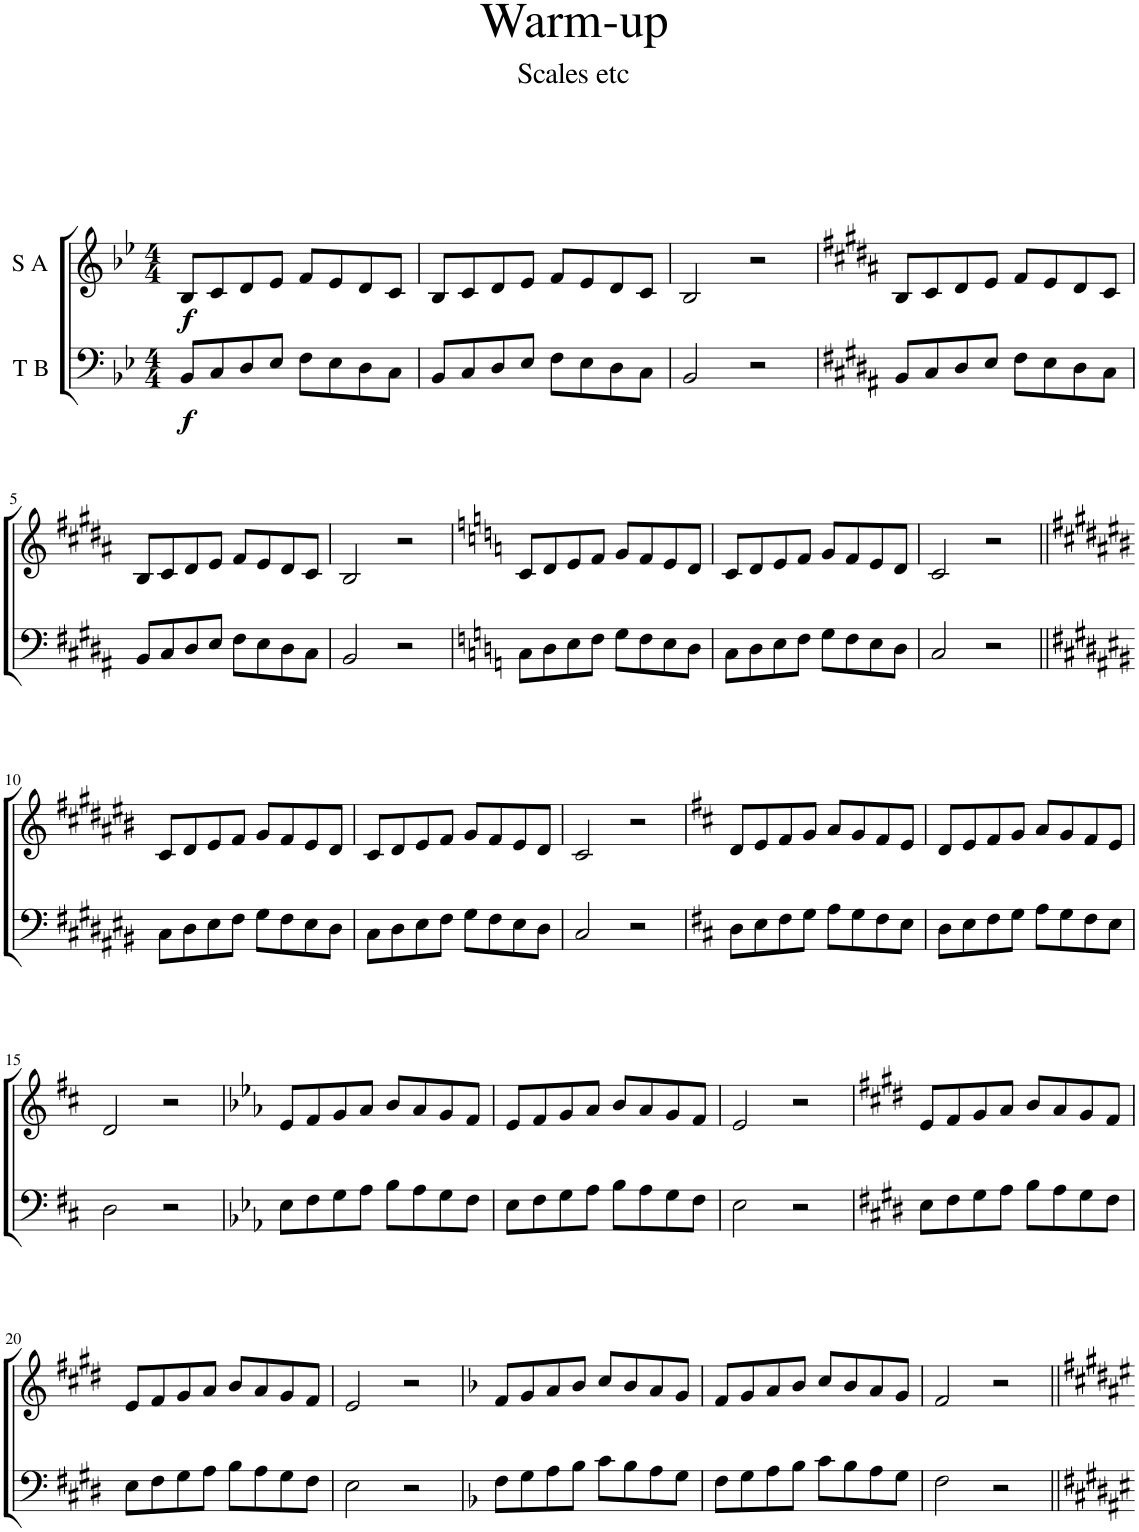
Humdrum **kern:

**kern	**dynam	**kern	**dynam
*part2	*part2	*part1	*part1
*staff2	*staff2	*staff1	*staff1
*I"T B	*	*I"S A	*
*clefF4	*	*clefG2	*
*k[b-e-]	*	*k[b-e-]	*
*M4/4	*	*M4/4	*
=1	=1	=1	=1
!	!LO:DY:b	!	!LO:DY:b
8BB-/L	f	8B-/L	f
8C/	.	8c/	.
8D/	.	8d/	.
8E-/J	.	8e-/J	.
8F\L	.	8f/L	.
8E-\	.	8e-/	.
8D\	.	8d/	.
8C\J	.	8c/J	.
=2	=2	=2	=2
8BB-/L	.	8B-/L	.
8C/	.	8c/	.
8D/	.	8d/	.
8E-/J	.	8e-/J	.
8F\L	.	8f/L	.
8E-\	.	8e-/	.
8D\	.	8d/	.
8C\J	.	8c/J	.
=3	=3	=3	=3
2BB-/	.	2B-/	.
2r	.	2r	.
=4	=4	=4	=4
*k[f#c#g#d#a#]	*	*k[f#c#g#d#a#]	*
8BB/L	.	8B/L	.
8C#/	.	8c#/	.
8D#/	.	8d#/	.
8E/J	.	8e/J	.
8F#\L	.	8f#/L	.
8E\	.	8e/	.
8D#\	.	8d#/	.
8C#\J	.	8c#/J	.
!!LO:LB:g=z
=5	=5	=5	=5
8BB/L	.	8B/L	.
8C#/	.	8c#/	.
8D#/	.	8d#/	.
8E/J	.	8e/J	.
8F#\L	.	8f#/L	.
8E\	.	8e/	.
8D#\	.	8d#/	.
8C#\J	.	8c#/J	.
=6	=6	=6	=6
2BB/	.	2B/	.
2r	.	2r	.
=7	=7	=7	=7
*k[]	*	*k[]	*
8C\L	.	8c/L	.
8D\	.	8d/	.
8E\	.	8e/	.
8F\J	.	8f/J	.
8G\L	.	8g/L	.
8F\	.	8f/	.
8E\	.	8e/	.
8D\J	.	8d/J	.
=8	=8	=8	=8
8C\L	.	8c/L	.
8D\	.	8d/	.
8E\	.	8e/	.
8F\J	.	8f/J	.
8G\L	.	8g/L	.
8F\	.	8f/	.
8E\	.	8e/	.
8D\J	.	8d/J	.
=9	=9	=9	=9
2C/	.	2c/	.
2r	.	2r	.
!!LO:LB:g=z
=10||	=10||	=10||	=10||
*k[f#c#g#d#a#e#b#]	*	*k[f#c#g#d#a#e#b#]	*
8C#\L	.	8c#/L	.
8D#\	.	8d#/	.
8E#\	.	8e#/	.
8F#\J	.	8f#/J	.
8G#\L	.	8g#/L	.
8F#\	.	8f#/	.
8E#\	.	8e#/	.
8D#\J	.	8d#/J	.
=11	=11	=11	=11
8C#\L	.	8c#/L	.
8D#\	.	8d#/	.
8E#\	.	8e#/	.
8F#\J	.	8f#/J	.
8G#\L	.	8g#/L	.
8F#\	.	8f#/	.
8E#\	.	8e#/	.
8D#\J	.	8d#/J	.
=12	=12	=12	=12
2C#/	.	2c#/	.
2r	.	2r	.
=13	=13	=13	=13
*k[f#c#]	*	*k[f#c#]	*
8D\L	.	8d/L	.
8E\	.	8e/	.
8F#\	.	8f#/	.
8G\J	.	8g/J	.
8A\L	.	8a/L	.
8G\	.	8g/	.
8F#\	.	8f#/	.
8E\J	.	8e/J	.
=14	=14	=14	=14
8D\L	.	8d/L	.
8E\	.	8e/	.
8F#\	.	8f#/	.
8G\J	.	8g/J	.
8A\L	.	8a/L	.
8G\	.	8g/	.
8F#\	.	8f#/	.
8E\J	.	8e/J	.
!!LO:LB:g=z
=15	=15	=15	=15
2D\	.	2d/	.
2r	.	2r	.
=16	=16	=16	=16
*k[b-e-a-]	*	*k[b-e-a-]	*
8E-\L	.	8e-/L	.
8F\	.	8f/	.
8G\	.	8g/	.
8A-\J	.	8a-/J	.
8B-\L	.	8b-/L	.
8A-\	.	8a-/	.
8G\	.	8g/	.
8F\J	.	8f/J	.
=17	=17	=17	=17
8E-\L	.	8e-/L	.
8F\	.	8f/	.
8G\	.	8g/	.
8A-\J	.	8a-/J	.
8B-\L	.	8b-/L	.
8A-\	.	8a-/	.
8G\	.	8g/	.
8F\J	.	8f/J	.
=18	=18	=18	=18
2E-\	.	2e-/	.
2r	.	2r	.
=19	=19	=19	=19
*k[f#c#g#d#]	*	*k[f#c#g#d#]	*
8E\L	.	8e/L	.
8F#\	.	8f#/	.
8G#\	.	8g#/	.
8A\J	.	8a/J	.
8B\L	.	8b/L	.
8A\	.	8a/	.
8G#\	.	8g#/	.
8F#\J	.	8f#/J	.
!!LO:LB:g=z
=20	=20	=20	=20
8E\L	.	8e/L	.
8F#\	.	8f#/	.
8G#\	.	8g#/	.
8A\J	.	8a/J	.
8B\L	.	8b/L	.
8A\	.	8a/	.
8G#\	.	8g#/	.
8F#\J	.	8f#/J	.
=21	=21	=21	=21
2E\	.	2e/	.
2r	.	2r	.
=22	=22	=22	=22
*k[b-]	*	*k[b-]	*
8F\L	.	8f/L	.
8G\	.	8g/	.
8A\	.	8a/	.
8B-\J	.	8b-/J	.
8c\L	.	8cc/L	.
8B-\	.	8b-/	.
8A\	.	8a/	.
8G\J	.	8g/J	.
=23	=23	=23	=23
8F\L	.	8f/L	.
8G\	.	8g/	.
8A\	.	8a/	.
8B-\J	.	8b-/J	.
8c\L	.	8cc/L	.
8B-\	.	8b-/	.
8A\	.	8a/	.
8G\J	.	8g/J	.
=24	=24	=24	=24
2F\	.	2f/	.
2r	.	2r	.
=||	=||	=||	=||
*-	*-	*-	*-
